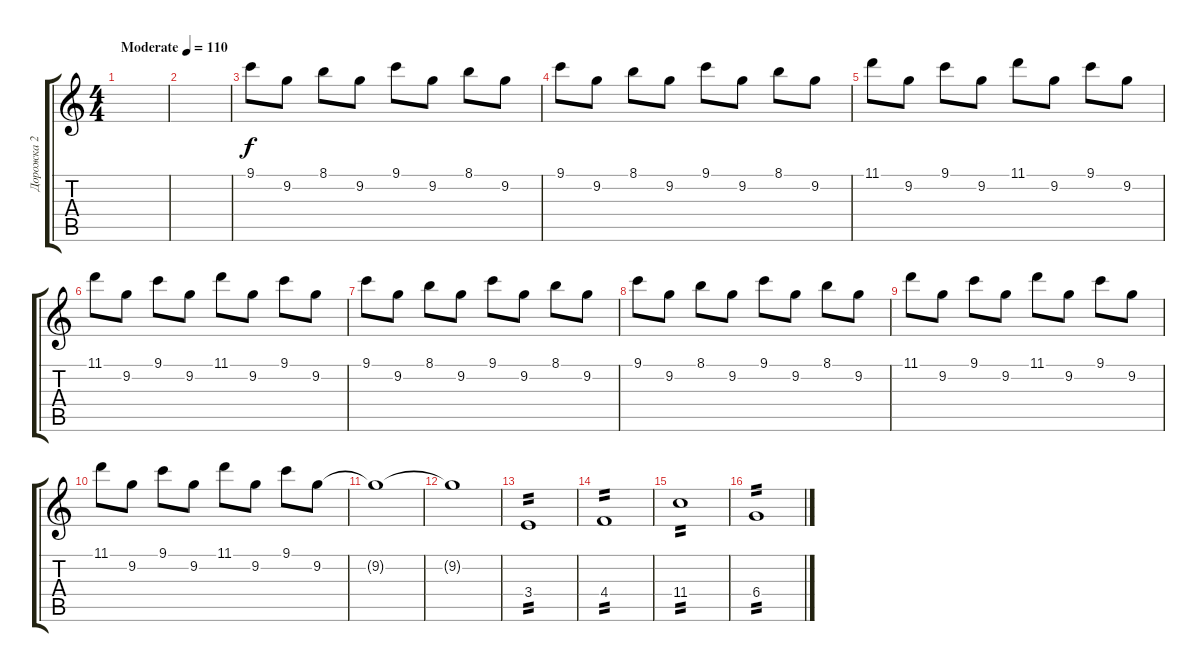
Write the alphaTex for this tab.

\track ("Дорожка 2" "Дорожка 2") {instrument distortionguitar}
\staff {score tabs}
\tuning (Eb4 Bb3 Gb3 Db3 Ab2 Db2) {hide}
\ts (4 4)
\tempo (110 "Moderate")
\clef g2
\ks c
|
|
9.1.8 9.2.8 8.1.8 9.2.8 9.1.8 9.2.8 8.1.8 9.2.8 |
9.1.8 9.2.8 8.1.8 9.2.8 9.1.8 9.2.8 8.1.8 9.2.8 |
11.1.8 9.2.8 9.1.8 9.2.8 11.1.8 9.2.8 9.1.8 9.2.8 |
11.1.8 9.2.8 9.1.8 9.2.8 11.1.8 9.2.8 9.1.8 9.2.8 |
9.1.8 9.2.8 8.1.8 9.2.8 9.1.8 9.2.8 8.1.8 9.2.8 |
9.1.8 9.2.8 8.1.8 9.2.8 9.1.8 9.2.8 8.1.8 9.2.8 |
11.1.8 9.2.8 9.1.8 9.2.8 11.1.8 9.2.8 9.1.8 9.2.8 |
11.1.8 9.2.8 9.1.8 9.2.8 11.1.8 9.2.8 9.1.8 9.2.8 |
9.2{t}.1 |
9.2{t}.1 |
3.4.1{tp 2 instrument electricguitarclean} |
4.4.1{tp 2} |
11.4.1{tp 2} |
6.4.1{tp 2}
